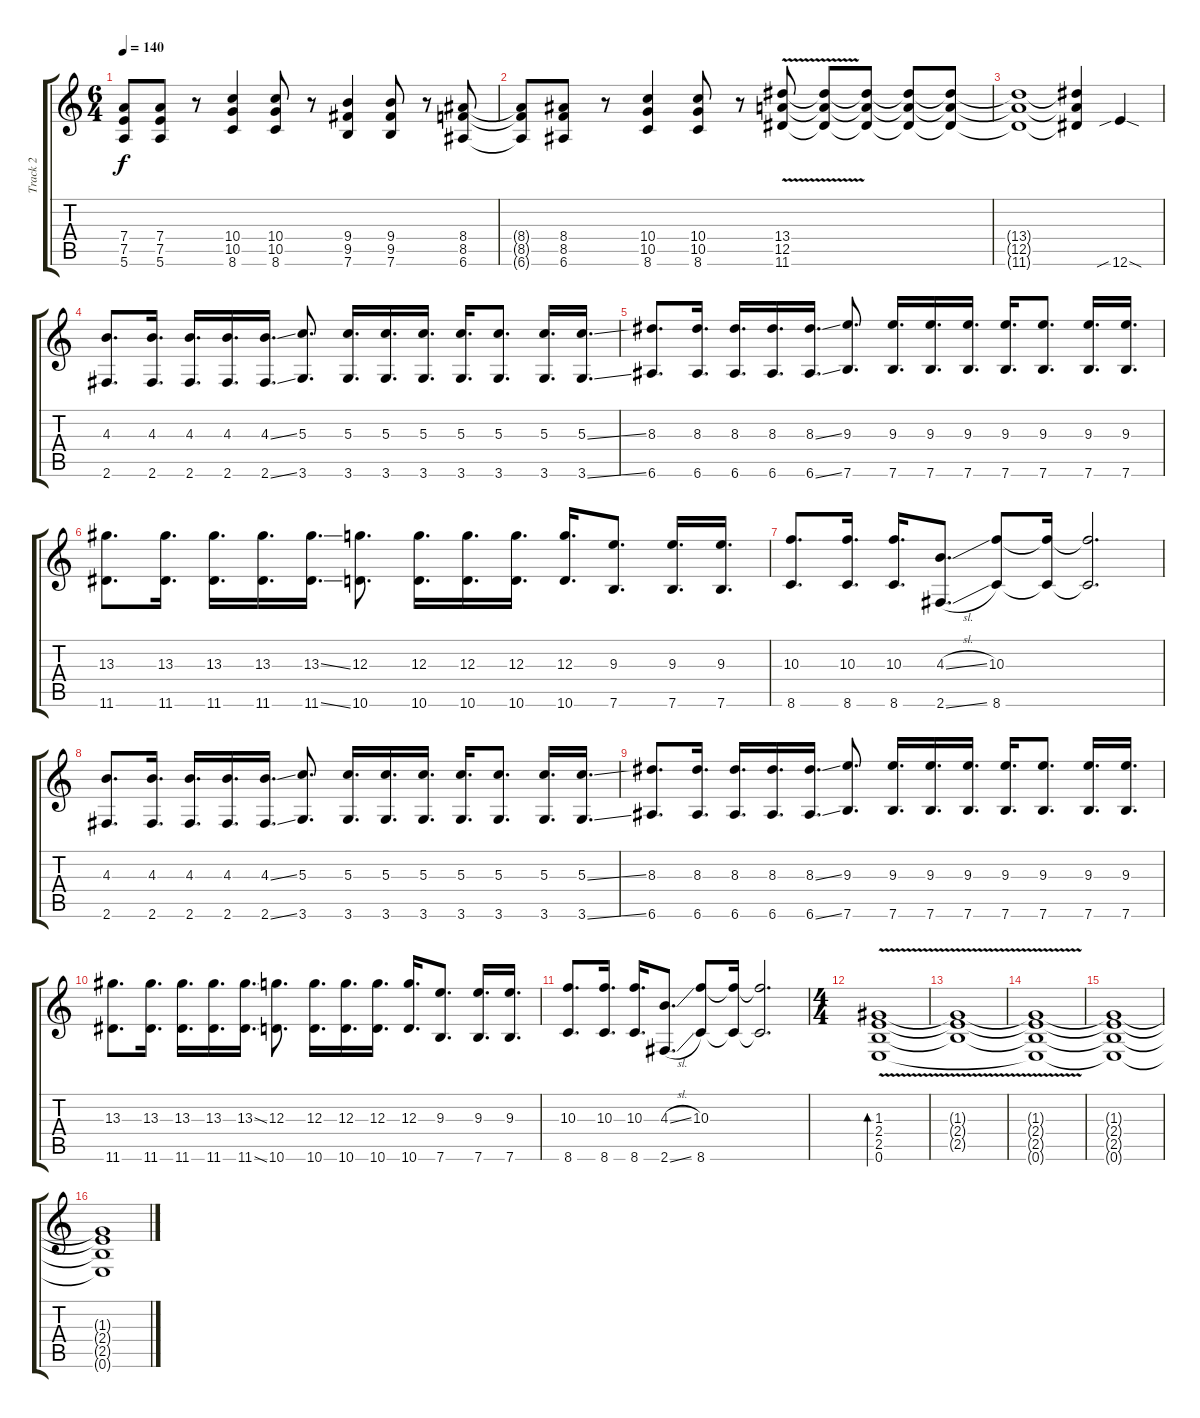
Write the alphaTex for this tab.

\track ("Track 2" "Track 2") {instrument distortionguitar}
\staff {score tabs}
\tuning (E4 B3 G3 D3 A2 E2) {hide}
\ts (6 4)
\tempo 140
\clef g2
\ks c
(7.4{t} 7.5{t} 5.6{t}).8{dy f} (7.4 7.5 5.6).8 r.8 (10.4 10.5 8.6).4 (10.4 10.5 8.6).8 r.8 (9.4 9.5 7.6).4 (9.4 9.5 7.6).8 r.8 (8.4 8.5 6.6).8 |
(8.4{t} 8.5{t} 6.6{t}).8 (8.4 8.5 6.6).8 r.8 (10.4 10.5 8.6).4 (10.4 10.5 8.6).8 r.8 (13.4{v} 12.5{v} 11.6{v}).8 (13.4{t} 12.5{t} 11.6{t}).8 (13.4{t} 12.5{t} 11.6{t}).8 (13.4{t} 12.5{t} 11.6{t}).8 (13.4{t} 12.5{t} 11.6{t}).8 |
(13.4{t} 12.5{t} 11.6{t}).1 (13.4{t} 12.5{t} 11.6{t}).4 12.6{sib sod}.4 |
(4.3 2.6).8{d} (4.3 2.6).16{d} (4.3 2.6).16{d} (4.3 2.6).16{d} (4.3{ss} 2.6{ss}).16{d} (5.3 3.6).8{d} (5.3 3.6).16{d} (5.3 3.6).16{d} (5.3 3.6).16{d} (5.3 3.6).16{d} (5.3 3.6).8{d} (5.3 3.6).16{d} (5.3{ss} 3.6{ss}).16{d} |
(8.3 6.6).8{d} (8.3 6.6).16{d} (8.3 6.6).16{d} (8.3 6.6).16{d} (8.3{ss} 6.6{ss}).16{d} (9.3 7.6).8{d} (9.3 7.6).16{d} (9.3 7.6).16{d} (9.3 7.6).16{d} (9.3 7.6).16{d} (9.3 7.6).8{d} (9.3 7.6).16{d} (9.3 7.6).16{d} |
(13.3 11.6).8{d} (13.3 11.6).16{d} (13.3 11.6).16{d} (13.3 11.6).16{d} (13.3{ss} 11.6{ss}).16{d} (12.3 10.6).8{d} (12.3 10.6).16{d} (12.3 10.6).16{d} (12.3 10.6).16{d} (12.3 10.6).16{d} (9.3 7.6).8{d} (9.3 7.6).16{d} (9.3 7.6).16{d} |
(10.3 8.6).8{d} (10.3 8.6).16{d} (10.3 8.6).16{d} (4.3{sl} 2.6{sl}).8{d} (10.3 8.6).8 (10.3{t} 8.6{t}).16 (10.3{t} 8.6{t}).2{d} |
(4.3 2.6).8{d} (4.3 2.6).16{d} (4.3 2.6).16{d} (4.3 2.6).16{d} (4.3{ss} 2.6{ss}).16{d} (5.3 3.6).8{d} (5.3 3.6).16{d} (5.3 3.6).16{d} (5.3 3.6).16{d} (5.3 3.6).16{d} (5.3 3.6).8{d} (5.3 3.6).16{d} (5.3{ss} 3.6{ss}).16{d} |
(8.3 6.6).8{d} (8.3 6.6).16{d} (8.3 6.6).16{d} (8.3 6.6).16{d} (8.3{ss} 6.6{ss}).16{d} (9.3 7.6).8{d} (9.3 7.6).16{d} (9.3 7.6).16{d} (9.3 7.6).16{d} (9.3 7.6).16{d} (9.3 7.6).8{d} (9.3 7.6).16{d} (9.3 7.6).16{d} |
(13.3 11.6).8{d} (13.3 11.6).16{d} (13.3 11.6).16{d} (13.3 11.6).16{d} (13.3{ss} 11.6{ss}).16{d} (12.3 10.6).8{d} (12.3 10.6).16{d} (12.3 10.6).16{d} (12.3 10.6).16{d} (12.3 10.6).16{d} (9.3 7.6).8{d} (9.3 7.6).16{d} (9.3 7.6).16{d} |
(10.3 8.6).8{d} (10.3 8.6).16{d} (10.3 8.6).16{d} (4.3{sl} 2.6{sl}).8{d} (10.3 8.6).8 (10.3{t} 8.6{t}).16 (10.3{t} 8.6{t}).2{d} |
\ts (4 4)
(1.3{v} 2.4{v} 2.5{v} 0.6{v}).1{bd 120} |
(1.3{t} 2.4{t} 2.5{t}).1 |
(1.3{t} 2.4{t} 2.5{t} 0.6{t}).1 |
(1.3{t} 2.4{t} 2.5{t} 0.6{t}).1 |
(1.3{t} 2.4{t} 2.5{t} 0.6{t}).1
